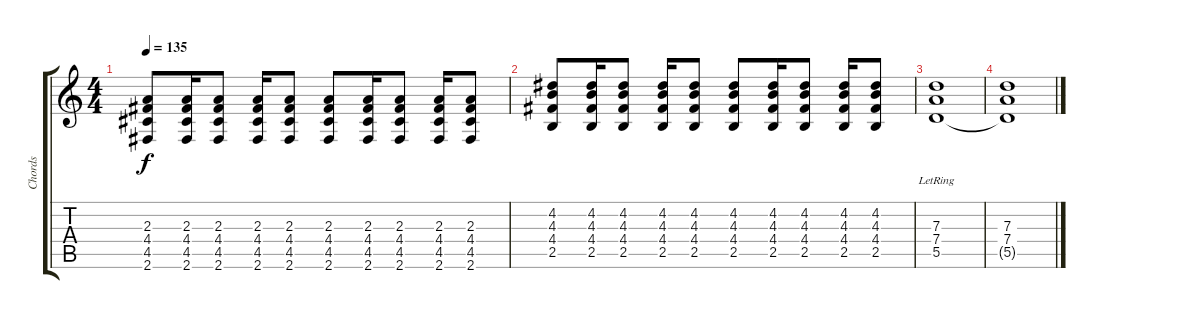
\track ("Chords" "Chords") {instrument distortionguitar}
\staff {score tabs}
\tuning (E4 B3 G3 D3 A2 E2) {hide}
\ts (4 4)
\tempo 135
\clef g2
\ks c
(2.3 4.4 4.5 2.6).8{dy f} (2.3 4.4 4.5 2.6).16 (2.3 4.4 4.5 2.6).8 (2.3 4.4 4.5 2.6).16 (2.3 4.4 4.5 2.6).8 (2.3 4.4 4.5 2.6).8 (2.3 4.4 4.5 2.6).16 (2.3 4.4 4.5 2.6).8 (2.3 4.4 4.5 2.6).16 (2.3 4.4 4.5 2.6).8 |
(4.2 4.3 4.4 2.5).8 (4.2 4.3 4.4 2.5).16 (4.2 4.3 4.4 2.5).8 (4.2 4.3 4.4 2.5).16 (4.2 4.3 4.4 2.5).8 (4.2 4.3 4.4 2.5).8 (4.2 4.3 4.4 2.5).16 (4.2 4.3 4.4 2.5).8 (4.2 4.3 4.4 2.5).16 (4.2 4.3 4.4 2.5).8 |
(7.3{lr} 7.4{lr} 5.5{lr}).1 |
(7.3 7.4 5.5{t}).1
